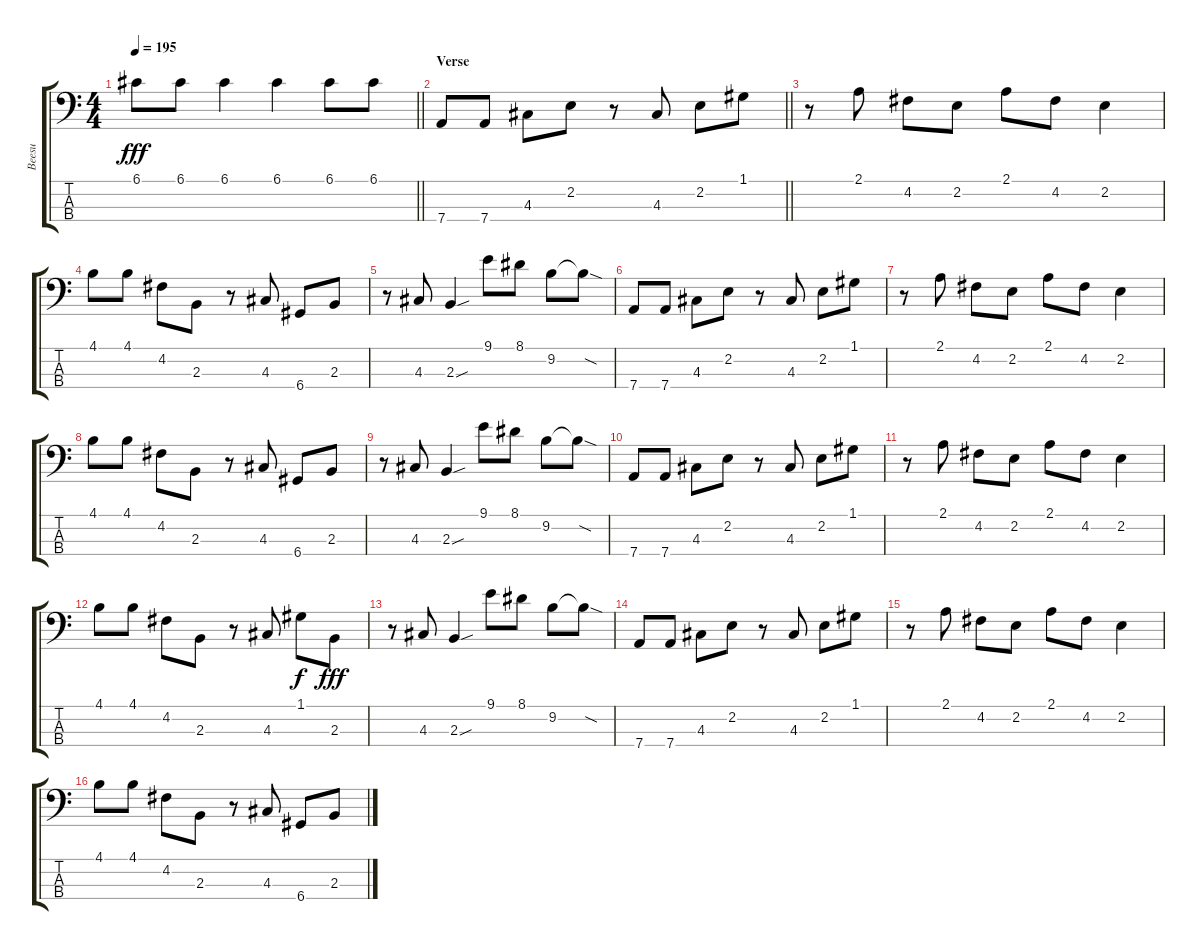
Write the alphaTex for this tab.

\track ("Beesu" "Beesu") {instrument electricbassfinger}
\staff {score tabs}
\tuning (G2 D2 A1 D1) {hide}
\ts (4 4)
\tempo 195
\clef f4
\barLineRight lightlight
\ks c
6.1.8{dy fff} 6.1.8 6.1.4 6.1.4 6.1.8 6.1.8 |
\section ("" "Verse")
\barLineRight lightlight
7.4.8 7.4.8 4.3.8 2.2.8 r.8 4.3.8 2.2.8 1.1.8 |
r.8 2.1.8 4.2.8 2.2.8 2.1.8 4.2.8 2.2.4 |
4.1.8 4.1.8 4.2.8 2.3.8 r.8 4.3.8 6.4.8 2.3.8 |
r.8 4.3.8 2.3{sou}.4 9.1.8 8.1.8 9.2.8 9.2{sod t}.8 |
7.4.8 7.4.8 4.3.8 2.2.8 r.8 4.3.8 2.2.8 1.1.8 |
r.8 2.1.8 4.2.8 2.2.8 2.1.8 4.2.8 2.2.4 |
4.1.8 4.1.8 4.2.8 2.3.8 r.8 4.3.8 6.4.8 2.3.8 |
r.8 4.3.8 2.3{sou}.4 9.1.8 8.1.8 9.2.8 9.2{sod t}.8 |
7.4.8 7.4.8 4.3.8 2.2.8 r.8 4.3.8 2.2.8 1.1.8 |
r.8 2.1.8 4.2.8 2.2.8 2.1.8 4.2.8 2.2.4 |
4.1.8 4.1.8 4.2.8 2.3.8 r.8 4.3.8 1.1.8{dy f} 2.3.8{dy fff} |
r.8 4.3.8 2.3{sou}.4 9.1.8 8.1.8 9.2.8 9.2{sod t}.8 |
7.4.8 7.4.8 4.3.8 2.2.8 r.8 4.3.8 2.2.8 1.1.8 |
r.8 2.1.8 4.2.8 2.2.8 2.1.8 4.2.8 2.2.4 |
4.1.8 4.1.8 4.2.8 2.3.8 r.8 4.3.8 6.4.8 2.3.8
